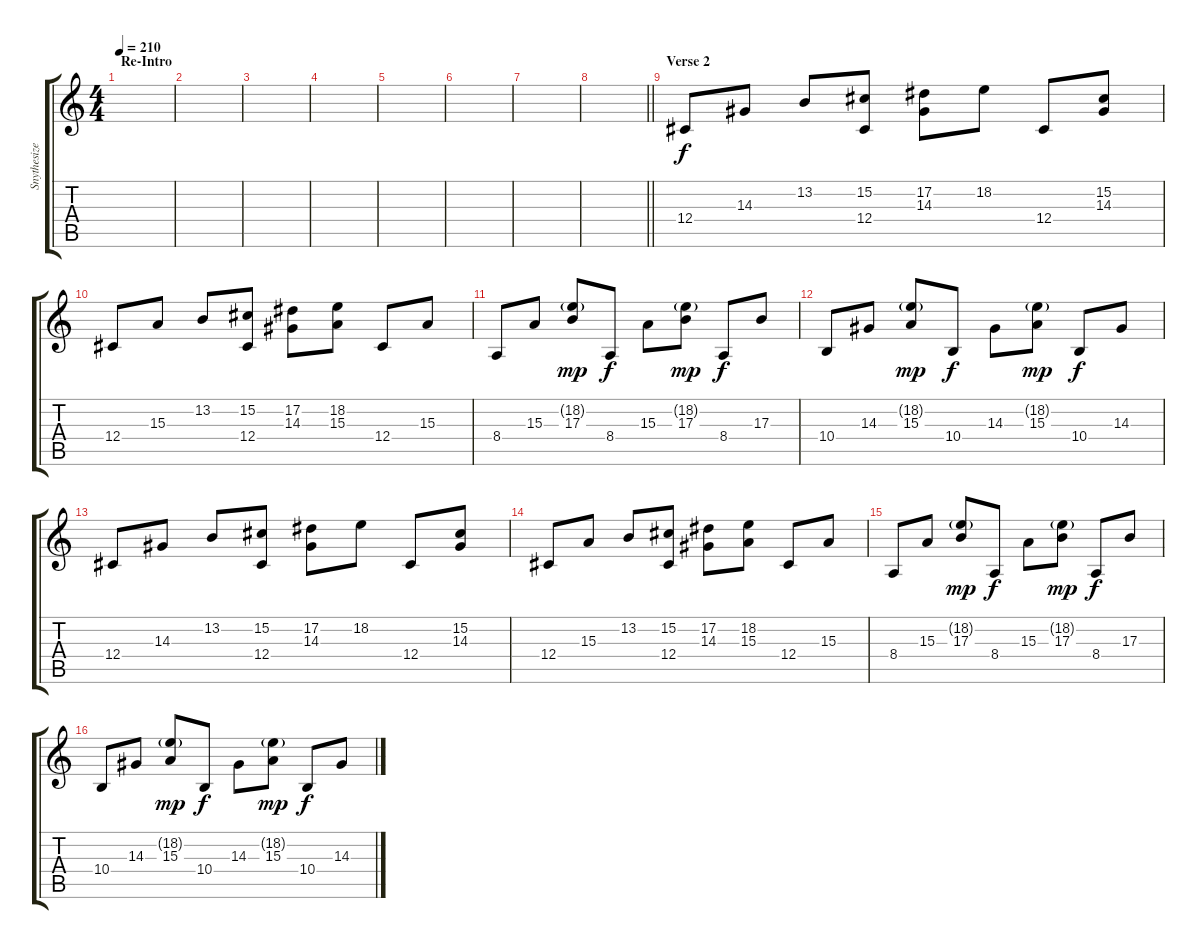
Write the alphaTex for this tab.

\track ("Snythesizer" "Snythesize") {instrument lead1square}
\staff {score tabs}
\tuning (Eb4 Bb3 Gb3 Db3 Ab2 Db2) {hide}
\ts (4 4)
\section ("" "Re-Intro")
\tempo 210
\clef g2
\ks c
|
|
|
|
|
|
|
\barLineRight lightlight
|
\section ("" "Verse 2")
12.4.8{volume 6} 14.3.8 13.2.8 (15.2 12.4).8 (17.2 14.3).8 18.2.8 12.4.8 (15.2 14.3).8 |
12.4.8 15.3.8 13.2.8 (15.2 12.4).8 (17.2 14.3).8 (18.2 15.3).8 12.4.8 15.3.8 |
8.4.8 15.3.8 (18.2{g} 17.3).8{dy mp} 8.4.8{dy f} 15.3.8 (18.2{g} 17.3).8{dy mp} 8.4.8{dy f} 17.3.8 |
10.4.8 14.3.8 (18.2{g} 15.3).8{dy mp} 10.4.8{dy f} 14.3.8 (18.2{g} 15.3).8{dy mp} 10.4.8{dy f} 14.3.8 |
12.4.8 14.3.8 13.2.8 (15.2 12.4).8 (17.2 14.3).8 18.2.8 12.4.8 (15.2 14.3).8 |
12.4.8 15.3.8 13.2.8 (15.2 12.4).8 (17.2 14.3).8 (18.2 15.3).8 12.4.8 15.3.8 |
8.4.8 15.3.8 (18.2{g} 17.3).8{dy mp} 8.4.8{dy f} 15.3.8 (18.2{g} 17.3).8{dy mp} 8.4.8{dy f} 17.3.8 |
10.4.8 14.3.8 (18.2{g} 15.3).8{dy mp} 10.4.8{dy f} 14.3.8 (18.2{g} 15.3).8{dy mp} 10.4.8{dy f} 14.3.8
